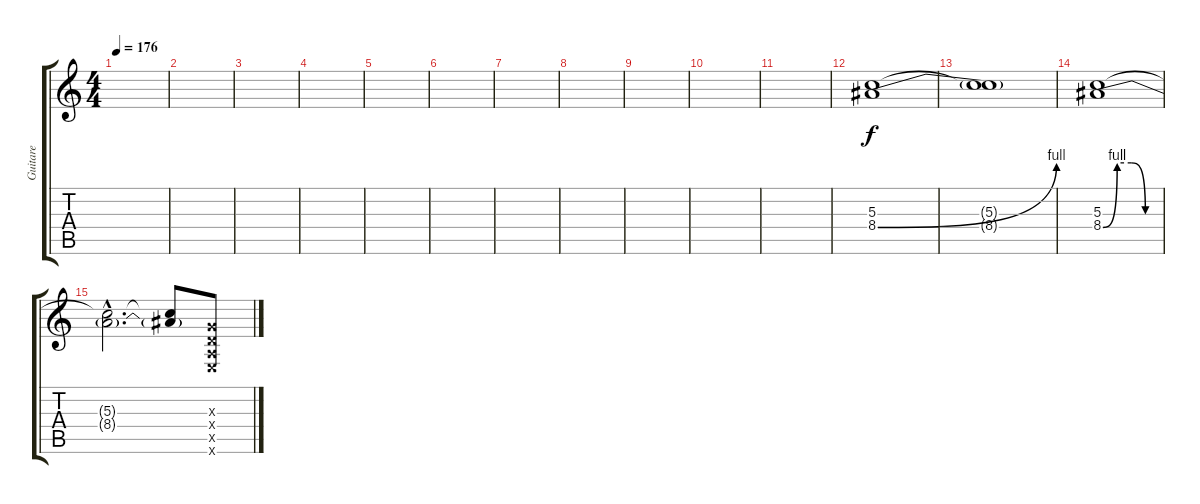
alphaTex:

\track ("Guitare" "Guitare") {instrument distortionguitar}
\staff {score tabs}
\tuning (E4 B3 G3 D3 A2 E2) {hide}
\ts (4 4)
\tempo 176
\clef g2
\ks c
|
|
|
|
|
|
|
|
|
|
|
(5.3 8.4{be (bend 0 0 60 4)}).1{balance 5} |
(5.3{t} 8.4{t}).1 |
(5.3 8.4{be (custom 0 0 15 4 30 4 45 0 60 0)}).1{balance 15} |
(5.3{hac t} 8.4{hac t}).2{d instrument guitarfretnoise} (5.3{t} 8.4{t}).8 (0.3{x} 0.4{x} 0.5{x} 0.6{x}).8{balance 9 instrument guitarfretnoise}
